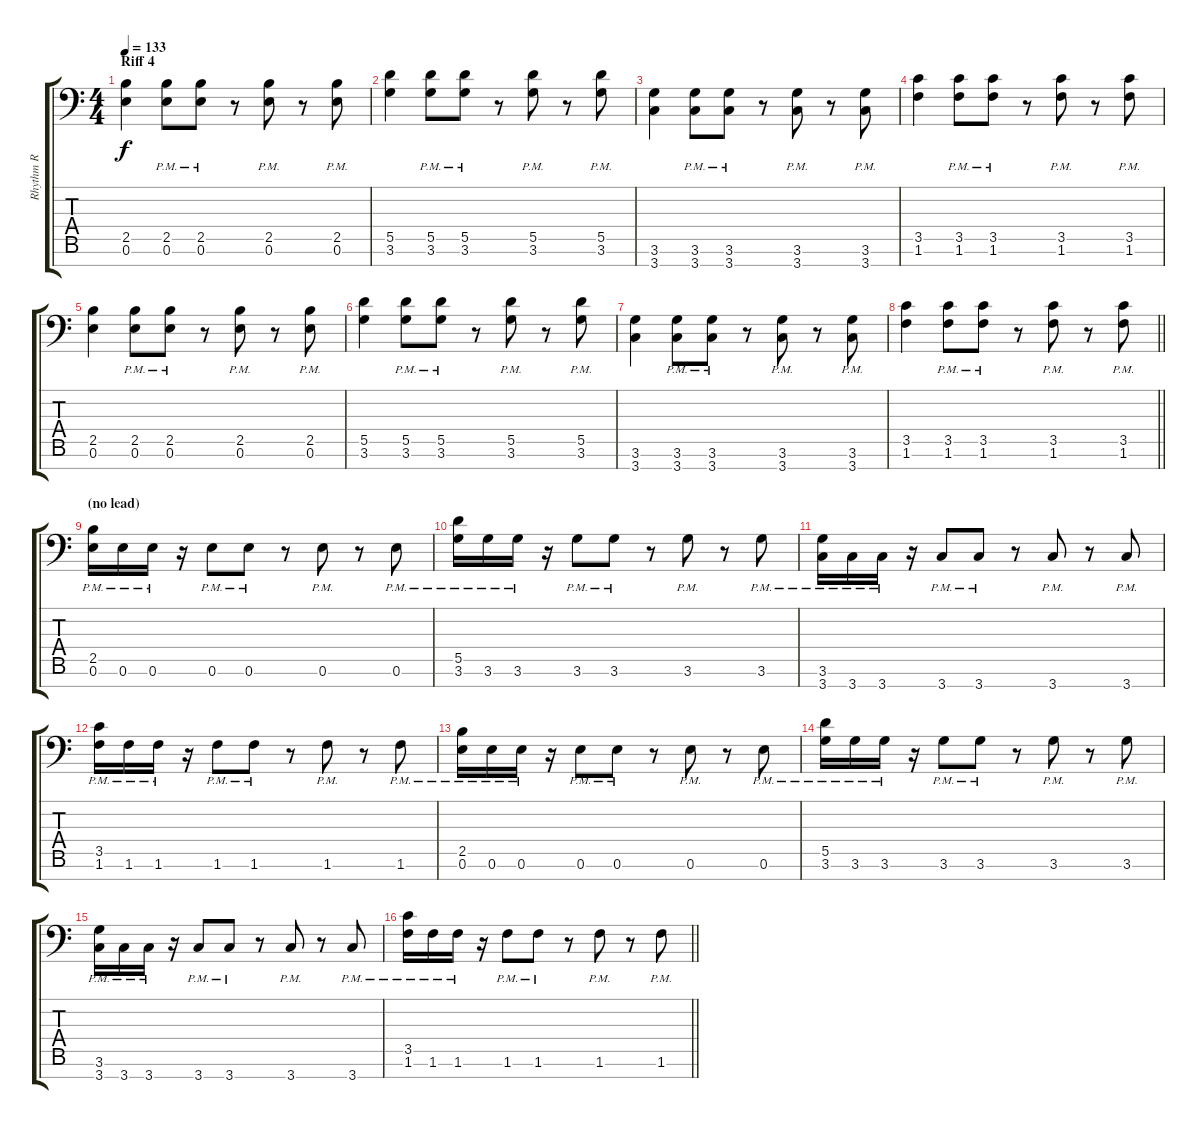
\track ("Rhythm R" "Rhythm R") {instrument overdrivenguitar}
\staff {score tabs}
\tuning (E4 B3 G3 D3 A2 E2 A1) {hide}
\ts (4 4)
\section ("" "Riff 4")
\tempo 133
\clef f4
\ks c
(2.5 0.6).4{dy f} (2.5{pm} 0.6{pm}).8 (2.5{pm} 0.6{pm}).8 r.8 (2.5{pm} 0.6{pm}).8 r.8 (2.5{pm} 0.6{pm}).8 |
(5.5 3.6).4 (5.5{pm} 3.6{pm}).8 (5.5{pm} 3.6{pm}).8 r.8 (5.5{pm} 3.6{pm}).8 r.8 (5.5{pm} 3.6{pm}).8 |
(3.6 3.7).4 (3.6{pm} 3.7).8 (3.6{pm} 3.7).8 r.8 (3.6{pm} 3.7).8 r.8 (3.6{pm} 3.7).8 |
(3.5 1.6).4 (3.5{pm} 1.6{pm}).8 (3.5{pm} 1.6{pm}).8 r.8 (3.5{pm} 1.6{pm}).8 r.8 (3.5{pm} 1.6{pm}).8 |
(2.5 0.6).4 (2.5{pm} 0.6{pm}).8 (2.5{pm} 0.6{pm}).8 r.8 (2.5{pm} 0.6{pm}).8 r.8 (2.5{pm} 0.6{pm}).8 |
(5.5 3.6).4 (5.5{pm} 3.6{pm}).8 (5.5{pm} 3.6{pm}).8 r.8 (5.5{pm} 3.6{pm}).8 r.8 (5.5{pm} 3.6{pm}).8 |
(3.6 3.7).4 (3.6{pm} 3.7).8 (3.6{pm} 3.7).8 r.8 (3.6{pm} 3.7).8 r.8 (3.6{pm} 3.7).8 |
\barLineRight lightlight
(3.5 1.6).4 (3.5{pm} 1.6{pm}).8 (3.5{pm} 1.6{pm}).8 r.8 (3.5{pm} 1.6{pm}).8 r.8 (3.5{pm} 1.6{pm}).8 |
\section ("" "(no lead)")
(2.5{pm} 0.6{pm}).16 0.6{pm}.16 0.6{pm}.16 r.16 0.6{pm}.8 0.6{pm}.8 r.8 0.6{pm}.8 r.8 0.6{pm}.8 |
(5.5{pm} 3.6{pm}).16 3.6{pm}.16 3.6{pm}.16 r.16 3.6{pm}.8 3.6{pm}.8 r.8 3.6{pm}.8 r.8 3.6{pm}.8 |
(3.6{pm} 3.7{pm}).16 3.7{pm}.16 3.7{pm}.16 r.16 3.7{pm}.8 3.7{pm}.8 r.8 3.7{pm}.8 r.8 3.7{pm}.8 |
(3.5{pm} 1.6{pm}).16 1.6{pm}.16 1.6{pm}.16 r.16 1.6{pm}.8 1.6{pm}.8 r.8 1.6{pm}.8 r.8 1.6{pm}.8 |
(2.5{pm} 0.6{pm}).16 0.6{pm}.16 0.6{pm}.16 r.16 0.6{pm}.8 0.6{pm}.8 r.8 0.6{pm}.8 r.8 0.6{pm}.8 |
(5.5{pm} 3.6{pm}).16 3.6{pm}.16 3.6{pm}.16 r.16 3.6{pm}.8 3.6{pm}.8 r.8 3.6{pm}.8 r.8 3.6{pm}.8 |
(3.6{pm} 3.7{pm}).16 3.7{pm}.16 3.7{pm}.16 r.16 3.7{pm}.8 3.7{pm}.8 r.8 3.7{pm}.8 r.8 3.7{pm}.8 |
\barLineRight lightlight
(3.5{pm} 1.6{pm}).16 1.6{pm}.16 1.6{pm}.16 r.16 1.6{pm}.8 1.6{pm}.8 r.8 1.6{pm}.8 r.8 1.6{pm}.8
